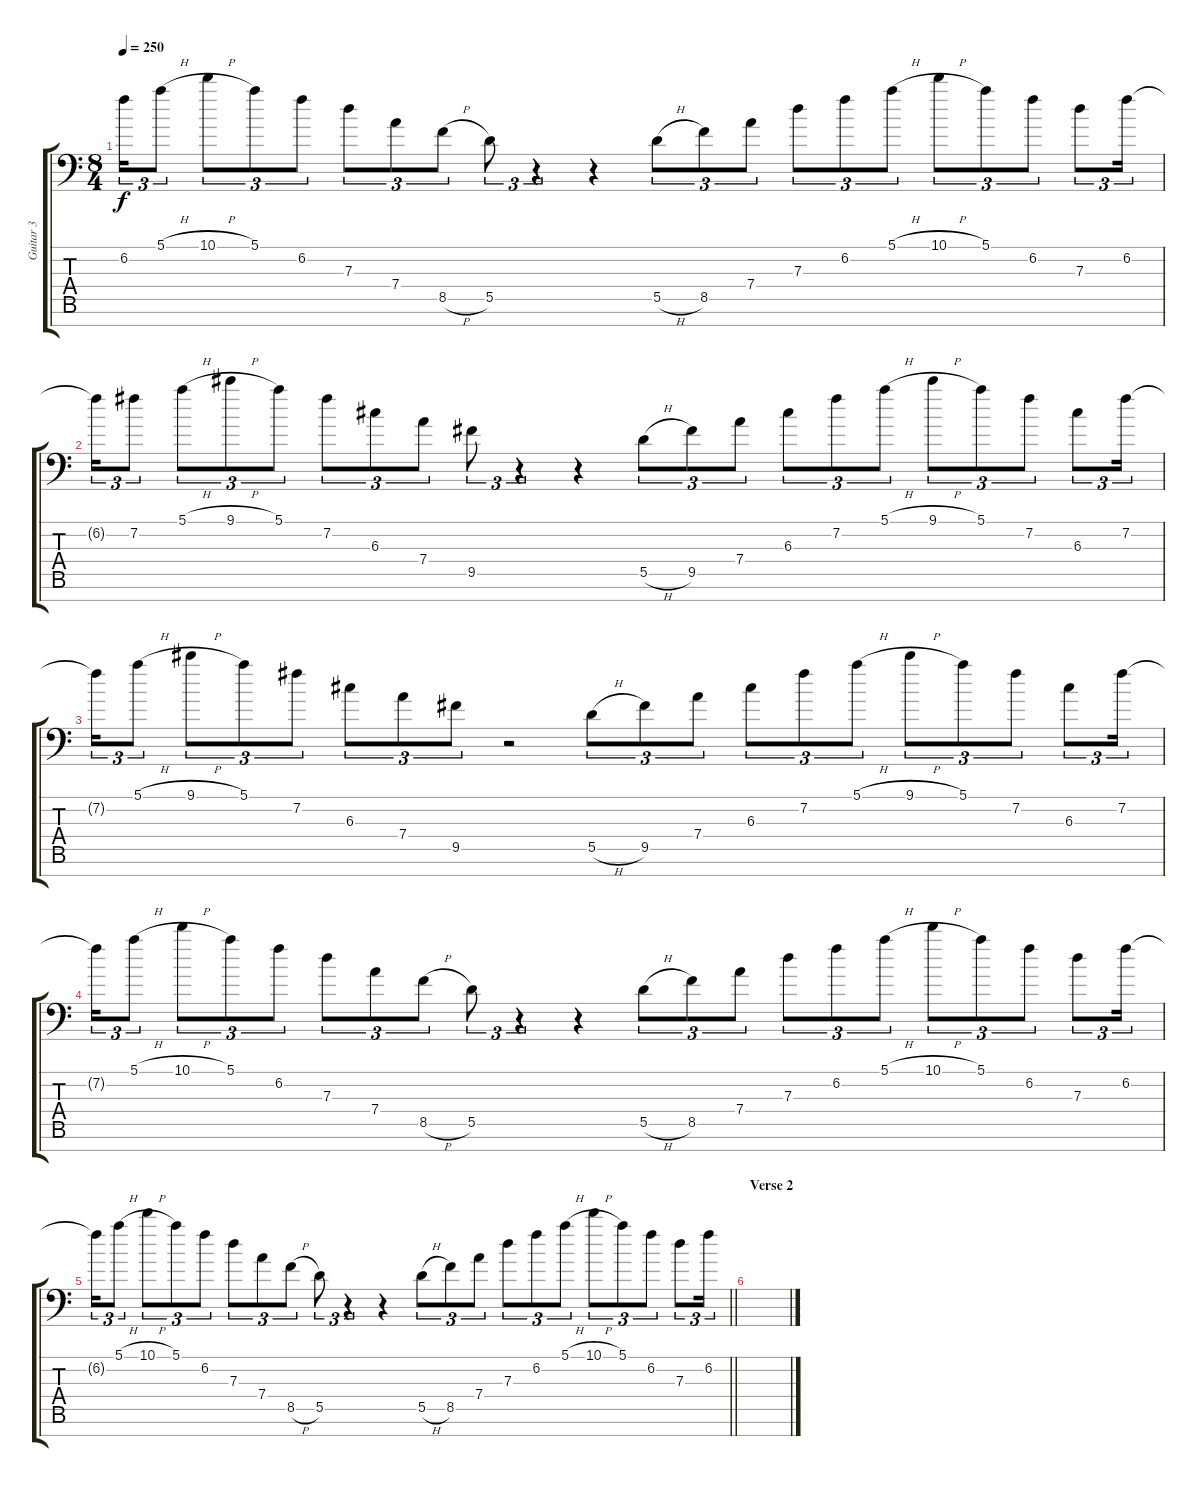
\track ("Guitar 3" "Guitar 3") {instrument distortionguitar}
\staff {score tabs}
\tuning (E4 B3 G3 D3 A2 E2 A1) {hide}
\ts (8 4)
\tempo 250
\clef f4
\ks c
6.2{t}.16{tu (3 2) dy f} 5.1{h}.8{tu (3 2)} 10.1{h}.8{tu (3 2)} 5.1.8{tu (3 2)} 6.2.8{tu (3 2)} 7.3.8{tu (3 2)} 7.4.8{tu (3 2)} 8.5{h}.8{tu (3 2)} 5.5.8{tu (3 2)} r.4{tu (3 2)} r.4 5.5{h}.8{tu (3 2)} 8.5.8{tu (3 2)} 7.4.8{tu (3 2)} 7.3.8{tu (3 2)} 6.2.8{tu (3 2)} 5.1{h}.8{tu (3 2)} 10.1{h}.8{tu (3 2)} 5.1.8{tu (3 2)} 6.2.8{tu (3 2)} 7.3.8{tu (3 2)} 6.2.16{tu (3 2)} |
6.2{t}.16{tu (3 2)} 7.2.8{tu (3 2)} 5.1{h}.8{tu (3 2)} 9.1{h}.8{tu (3 2)} 5.1.8{tu (3 2)} 7.2.8{tu (3 2)} 6.3.8{tu (3 2)} 7.4.8{tu (3 2)} 9.5.8{tu (3 2)} r.4{tu (3 2)} r.4 5.5{h}.8{tu (3 2)} 9.5.8{tu (3 2)} 7.4.8{tu (3 2)} 6.3.8{tu (3 2)} 7.2.8{tu (3 2)} 5.1{h}.8{tu (3 2)} 9.1{h}.8{tu (3 2)} 5.1.8{tu (3 2)} 7.2.8{tu (3 2)} 6.3.8{tu (3 2)} 7.2.16{tu (3 2)} |
7.2{t}.16{tu (3 2)} 5.1{h}.8{tu (3 2)} 9.1{h}.8{tu (3 2)} 5.1.8{tu (3 2)} 7.2.8{tu (3 2)} 6.3.8{tu (3 2)} 7.4.8{tu (3 2)} 9.5.8{tu (3 2)} r.2 5.5{h}.8{tu (3 2)} 9.5.8{tu (3 2)} 7.4.8{tu (3 2)} 6.3.8{tu (3 2)} 7.2.8{tu (3 2)} 5.1{h}.8{tu (3 2)} 9.1{h}.8{tu (3 2)} 5.1.8{tu (3 2)} 7.2.8{tu (3 2)} 6.3.8{tu (3 2)} 7.2.16{tu (3 2)} |
7.2{t}.16{tu (3 2)} 5.1{h}.8{tu (3 2)} 10.1{h}.8{tu (3 2)} 5.1.8{tu (3 2)} 6.2.8{tu (3 2)} 7.3.8{tu (3 2)} 7.4.8{tu (3 2)} 8.5{h}.8{tu (3 2)} 5.5.8{tu (3 2)} r.4{tu (3 2)} r.4 5.5{h}.8{tu (3 2)} 8.5.8{tu (3 2)} 7.4.8{tu (3 2)} 7.3.8{tu (3 2)} 6.2.8{tu (3 2)} 5.1{h}.8{tu (3 2)} 10.1{h}.8{tu (3 2)} 5.1.8{tu (3 2)} 6.2.8{tu (3 2)} 7.3.8{tu (3 2)} 6.2.16{tu (3 2)} |
\barLineRight lightlight
6.2{t}.16{tu (3 2)} 5.1{h}.8{tu (3 2)} 10.1{h}.8{tu (3 2)} 5.1.8{tu (3 2)} 6.2.8{tu (3 2)} 7.3.8{tu (3 2)} 7.4.8{tu (3 2)} 8.5{h}.8{tu (3 2)} 5.5.8{tu (3 2)} r.4{tu (3 2)} r.4 5.5{h}.8{tu (3 2)} 8.5.8{tu (3 2)} 7.4.8{tu (3 2)} 7.3.8{tu (3 2)} 6.2.8{tu (3 2)} 5.1{h}.8{tu (3 2)} 10.1{h}.8{tu (3 2)} 5.1.8{tu (3 2)} 6.2.8{tu (3 2)} 7.3.8{tu (3 2)} 6.2.16{tu (3 2)} |
\section ("" "Verse 2")
